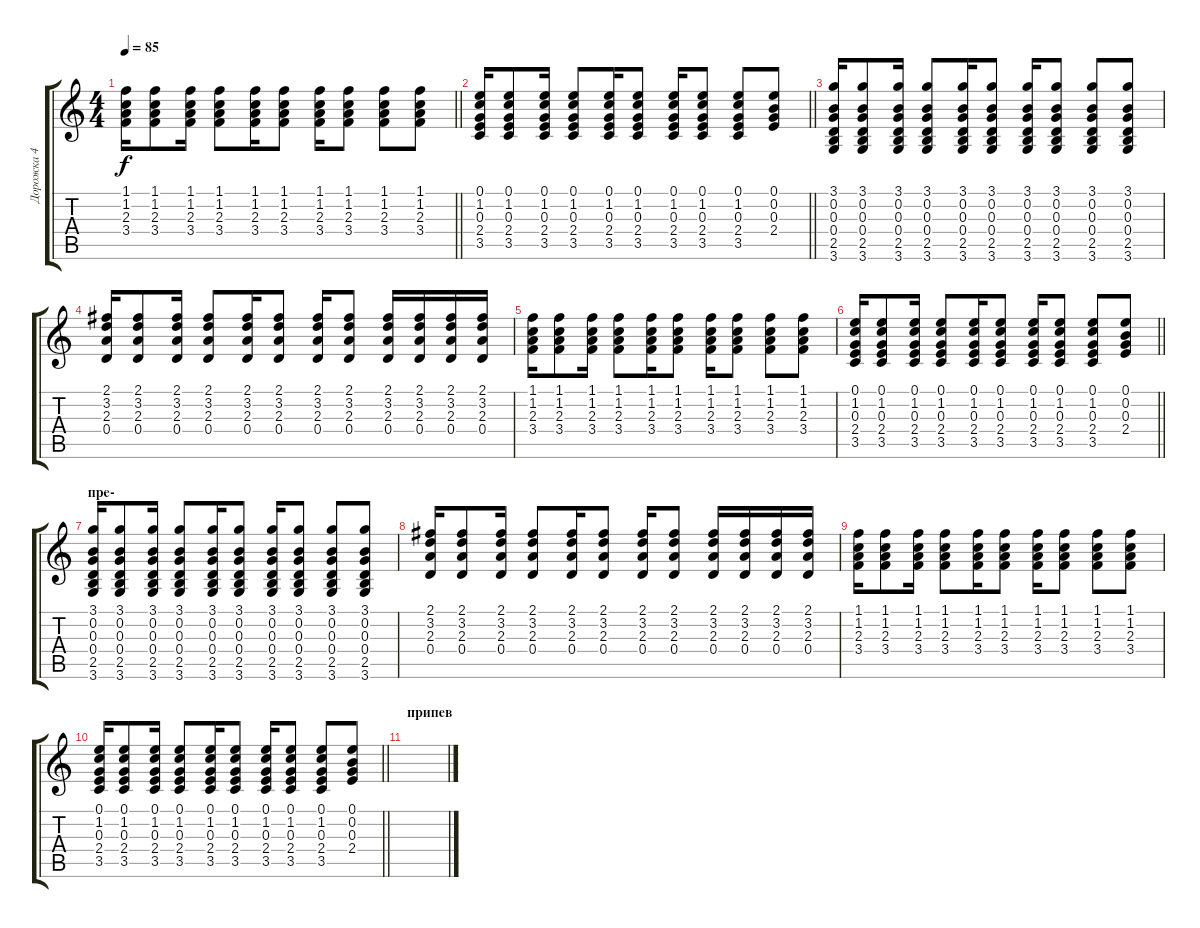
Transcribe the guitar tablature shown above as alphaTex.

\track ("Дорожка 4" "Дорожка 4") {instrument acousticguitarsteel}
\staff {score tabs}
\tuning (E4 B3 G3 D3 A2 E2) {hide}
\ts (4 4)
\tempo 85
\clef g2
\barLineRight lightlight
\ks c
(1.1 1.2 2.3 3.4).16{dy f} (1.1 1.2 2.3 3.4).8 (1.1 1.2 2.3 3.4).16 (1.1 1.2 2.3 3.4).8 (1.1 1.2 2.3 3.4).16 (1.1 1.2 2.3 3.4).8 (1.1 1.2 2.3 3.4).16 (1.1 1.2 2.3 3.4).8 (1.1 1.2 2.3 3.4).8 (1.1 1.2 2.3 3.4).8 |
\barLineRight lightlight
(0.1 1.2 0.3 2.4 3.5).16 (0.1 1.2 0.3 2.4 3.5).8 (0.1 1.2 0.3 2.4 3.5).16 (0.1 1.2 0.3 2.4 3.5).8 (0.1 1.2 0.3 2.4 3.5).16 (0.1 1.2 0.3 2.4 3.5).8 (0.1 1.2 0.3 2.4 3.5).16 (0.1 1.2 0.3 2.4 3.5).8 (0.1 1.2 0.3 2.4 3.5).8 (0.1 0.2 0.3 2.4).8 |
(3.1 0.2 0.3 0.4 2.5 3.6).16 (3.1 0.2 0.3 0.4 2.5 3.6).8 (3.1 0.2 0.3 0.4 2.5 3.6).16 (3.1 0.2 0.3 0.4 2.5 3.6).8 (3.1 0.2 0.3 0.4 2.5 3.6).16 (3.1 0.2 0.3 0.4 2.5 3.6).8 (3.1 0.2 0.3 0.4 2.5 3.6).16 (3.1 0.2 0.3 0.4 2.5 3.6).8 (3.1 0.2 0.3 0.4 2.5 3.6).8 (3.1 0.2 0.3 0.4 2.5 3.6).8 |
(2.1 3.2 2.3 0.4).16 (2.1 3.2 2.3 0.4).8 (2.1 3.2 2.3 0.4).16 (2.1 3.2 2.3 0.4).8 (2.1 3.2 2.3 0.4).16 (2.1 3.2 2.3 0.4).8 (2.1 3.2 2.3 0.4).16 (2.1 3.2 2.3 0.4).8 (2.1 3.2 2.3 0.4).16 (2.1 3.2 2.3 0.4).16 (2.1 3.2 2.3 0.4).16 (2.1 3.2 2.3 0.4).16 |
(1.1 1.2 2.3 3.4).16 (1.1 1.2 2.3 3.4).8 (1.1 1.2 2.3 3.4).16 (1.1 1.2 2.3 3.4).8 (1.1 1.2 2.3 3.4).16 (1.1 1.2 2.3 3.4).8 (1.1 1.2 2.3 3.4).16 (1.1 1.2 2.3 3.4).8 (1.1 1.2 2.3 3.4).8 (1.1 1.2 2.3 3.4).8 |
\barLineRight lightlight
(0.1 1.2 0.3 2.4 3.5).16 (0.1 1.2 0.3 2.4 3.5).8 (0.1 1.2 0.3 2.4 3.5).16 (0.1 1.2 0.3 2.4 3.5).8 (0.1 1.2 0.3 2.4 3.5).16 (0.1 1.2 0.3 2.4 3.5).8 (0.1 1.2 0.3 2.4 3.5).16 (0.1 1.2 0.3 2.4 3.5).8 (0.1 1.2 0.3 2.4 3.5).8 (0.1 0.2 0.3 2.4).8 |
\section ("" "пре-")
(3.1 0.2 0.3 0.4 2.5 3.6).16 (3.1 0.2 0.3 0.4 2.5 3.6).8 (3.1 0.2 0.3 0.4 2.5 3.6).16 (3.1 0.2 0.3 0.4 2.5 3.6).8 (3.1 0.2 0.3 0.4 2.5 3.6).16 (3.1 0.2 0.3 0.4 2.5 3.6).8 (3.1 0.2 0.3 0.4 2.5 3.6).16 (3.1 0.2 0.3 0.4 2.5 3.6).8 (3.1 0.2 0.3 0.4 2.5 3.6).8 (3.1 0.2 0.3 0.4 2.5 3.6).8 |
(2.1 3.2 2.3 0.4).16 (2.1 3.2 2.3 0.4).8 (2.1 3.2 2.3 0.4).16 (2.1 3.2 2.3 0.4).8 (2.1 3.2 2.3 0.4).16 (2.1 3.2 2.3 0.4).8 (2.1 3.2 2.3 0.4).16 (2.1 3.2 2.3 0.4).8 (2.1 3.2 2.3 0.4).16 (2.1 3.2 2.3 0.4).16 (2.1 3.2 2.3 0.4).16 (2.1 3.2 2.3 0.4).16 |
(1.1 1.2 2.3 3.4).16 (1.1 1.2 2.3 3.4).8 (1.1 1.2 2.3 3.4).16 (1.1 1.2 2.3 3.4).8 (1.1 1.2 2.3 3.4).16 (1.1 1.2 2.3 3.4).8 (1.1 1.2 2.3 3.4).16 (1.1 1.2 2.3 3.4).8 (1.1 1.2 2.3 3.4).8 (1.1 1.2 2.3 3.4).8 |
\barLineRight lightlight
(0.1 1.2 0.3 2.4 3.5).16 (0.1 1.2 0.3 2.4 3.5).8 (0.1 1.2 0.3 2.4 3.5).16 (0.1 1.2 0.3 2.4 3.5).8 (0.1 1.2 0.3 2.4 3.5).16 (0.1 1.2 0.3 2.4 3.5).8 (0.1 1.2 0.3 2.4 3.5).16 (0.1 1.2 0.3 2.4 3.5).8 (0.1 1.2 0.3 2.4 3.5).8 (0.1 0.2 0.3 2.4).8 |
\section ("" "припев")
